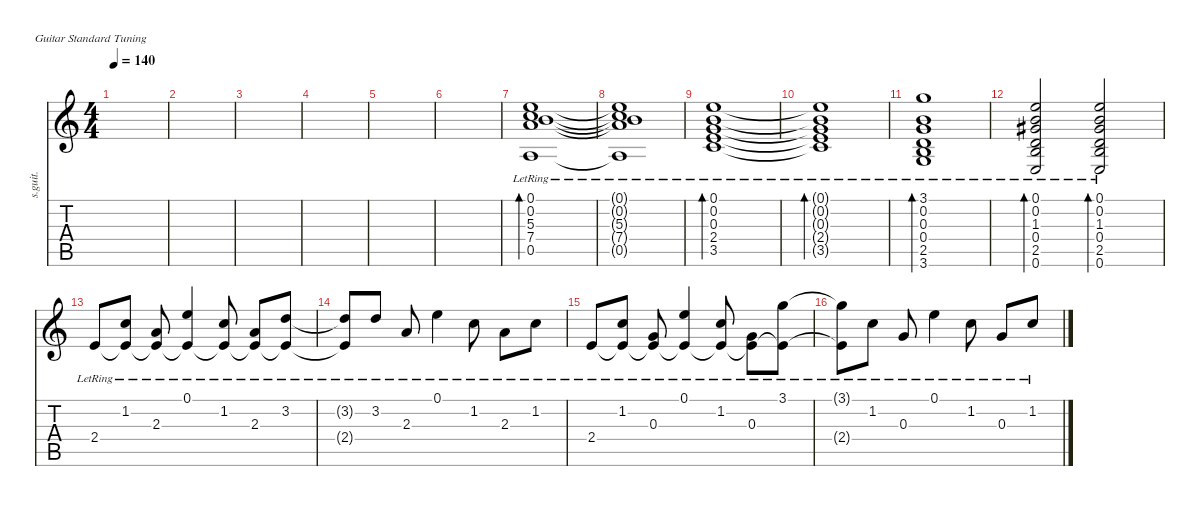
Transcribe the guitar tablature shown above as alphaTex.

\defaultSystemsLayout 4
\hideDynamics
\bracketExtendMode nobrackets
\track ("Steel Guitar" "s.guit.") {solo instrument acousticguitarsteel}
\staff {score tabs}
\tuning (E4 B3 G3 D3 A2 E2)
\ts (4 4)
\tempo 140
\clef g2
\ks c
|
|
|
|
|
|
(0.5{lr} 7.4{lr} 5.3{lr} 0.2{lr} 0.1{lr}).1{bd 222 beam Up} |
(0.1{lr t} 0.2{lr t} 5.3{lr t} 7.4{lr t} 0.5{lr t}).1{beam Up} |
(3.5{lr} 2.4{lr} 0.3{lr} 0.2{lr} 0.1{lr}).1{bd 221 beam Up} |
(0.1{lr t} 0.2{lr t} 0.3{lr t} 2.4{lr t} 3.5{lr t}).1{bd 221 beam Up} |
(3.6{lr} 2.5{lr} 0.4{lr} 0.3{lr} 0.2{lr} 3.1{lr}).1{bd 221 beam Up} |
(0.6{lr} 2.5{lr} 0.4{lr} 1.3{lr acc #} 0.2{lr} 0.1{lr}).2{bd 221 beam Up} (0.6{lr} 2.5{lr} 0.4{lr} 1.3{lr acc #} 0.2{lr} 0.1{lr}).2{bd 221 beam Up} |
2.4{lr}.8{beam Up} (1.2{lr} 2.4{lr t}).8{beam Up} (2.3{lr} 2.4{lr t}).8{beam Up} (0.1{lr} 2.4{lr t}).4{beam Up} (1.2{lr} 2.4{lr t}).8{beam Up} (2.3{lr} 2.4{lr t}).8{beam Up} (3.2{lr} 2.4{lr t}).8{beam Up} |
(3.2{lr t} 2.4{lr t}).8{beam Up} 3.2{lr}.8{dy mp beam Up} 2.3{lr}.8{beam Up} 0.1{lr}.4{beam Down} 1.2{lr}.8{beam Down} 2.3{lr}.8{beam Down} 1.2{lr}.8{beam Down} |
2.4{lr}.8{dy mf beam Up} (1.2{lr} 2.4{lr t}).8{dy mp beam Up} (0.3{lr} 2.4{lr t}).8{beam Up} (0.1{lr} 2.4{lr t}).4{dy mf beam Up} (1.2{lr} 2.4{lr t}).8{dy mp beam Up} (0.3{lr} 2.4{lr t}).8{beam Down} (3.1{lr} 2.4{lr t}).8{dy mf beam Down} |
(3.1{lr t} 2.4{lr t}).8{beam Down} 1.2{lr}.8{dy mp beam Down} 0.3{lr}.8{beam Up} 0.1{lr}.4{dy mf beam Down} 1.2{lr}.8{dy mp beam Down} 0.3{lr}.8{beam Up} 1.2{lr}.8{beam Up}
